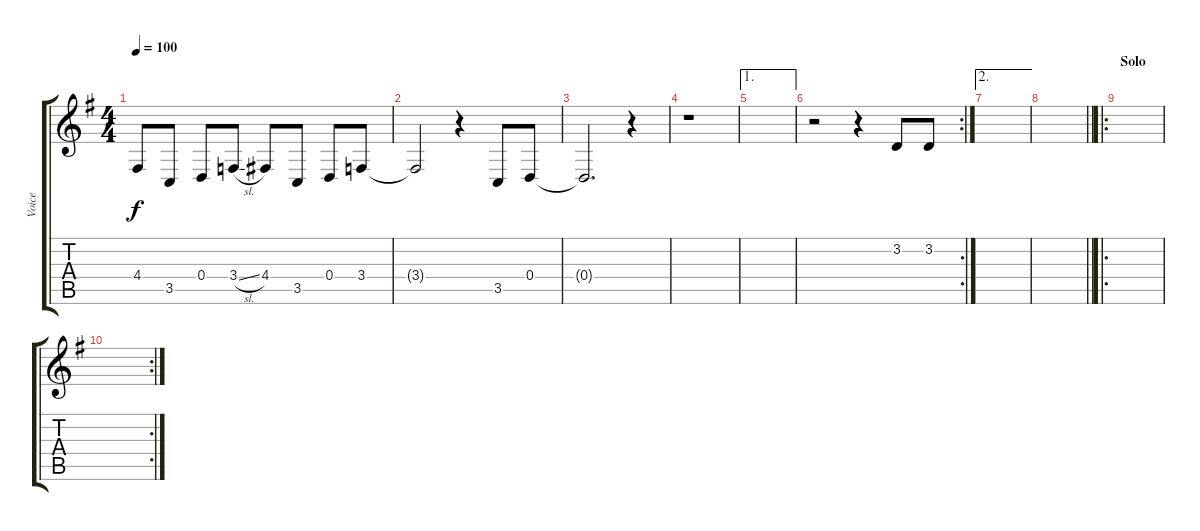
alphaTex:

\track ("Voice" "Voice") {instrument altosax}
\staff {score tabs}
\tuning (E4 B3 G3 D3 A2 E2) {hide}
\ts (4 4)
\tempo 100
\clef g2
\ks eminor
4.4.8{dy f} 3.5.8 0.4.8 3.4{sl}.8 4.4.8 3.5.8 0.4.8 3.4.8 |
3.4{t}.2 r.4 3.5.8 0.4.8 |
0.4{t}.2{d} r.4 |
r.1 |
\ae 1
|
\rc 2
r.2 r.4 3.2.8 3.2.8 |
\ae 2
|
\barLineRight lightlight
|
\ro
\section ("" "Solo")
|
\rc 2
